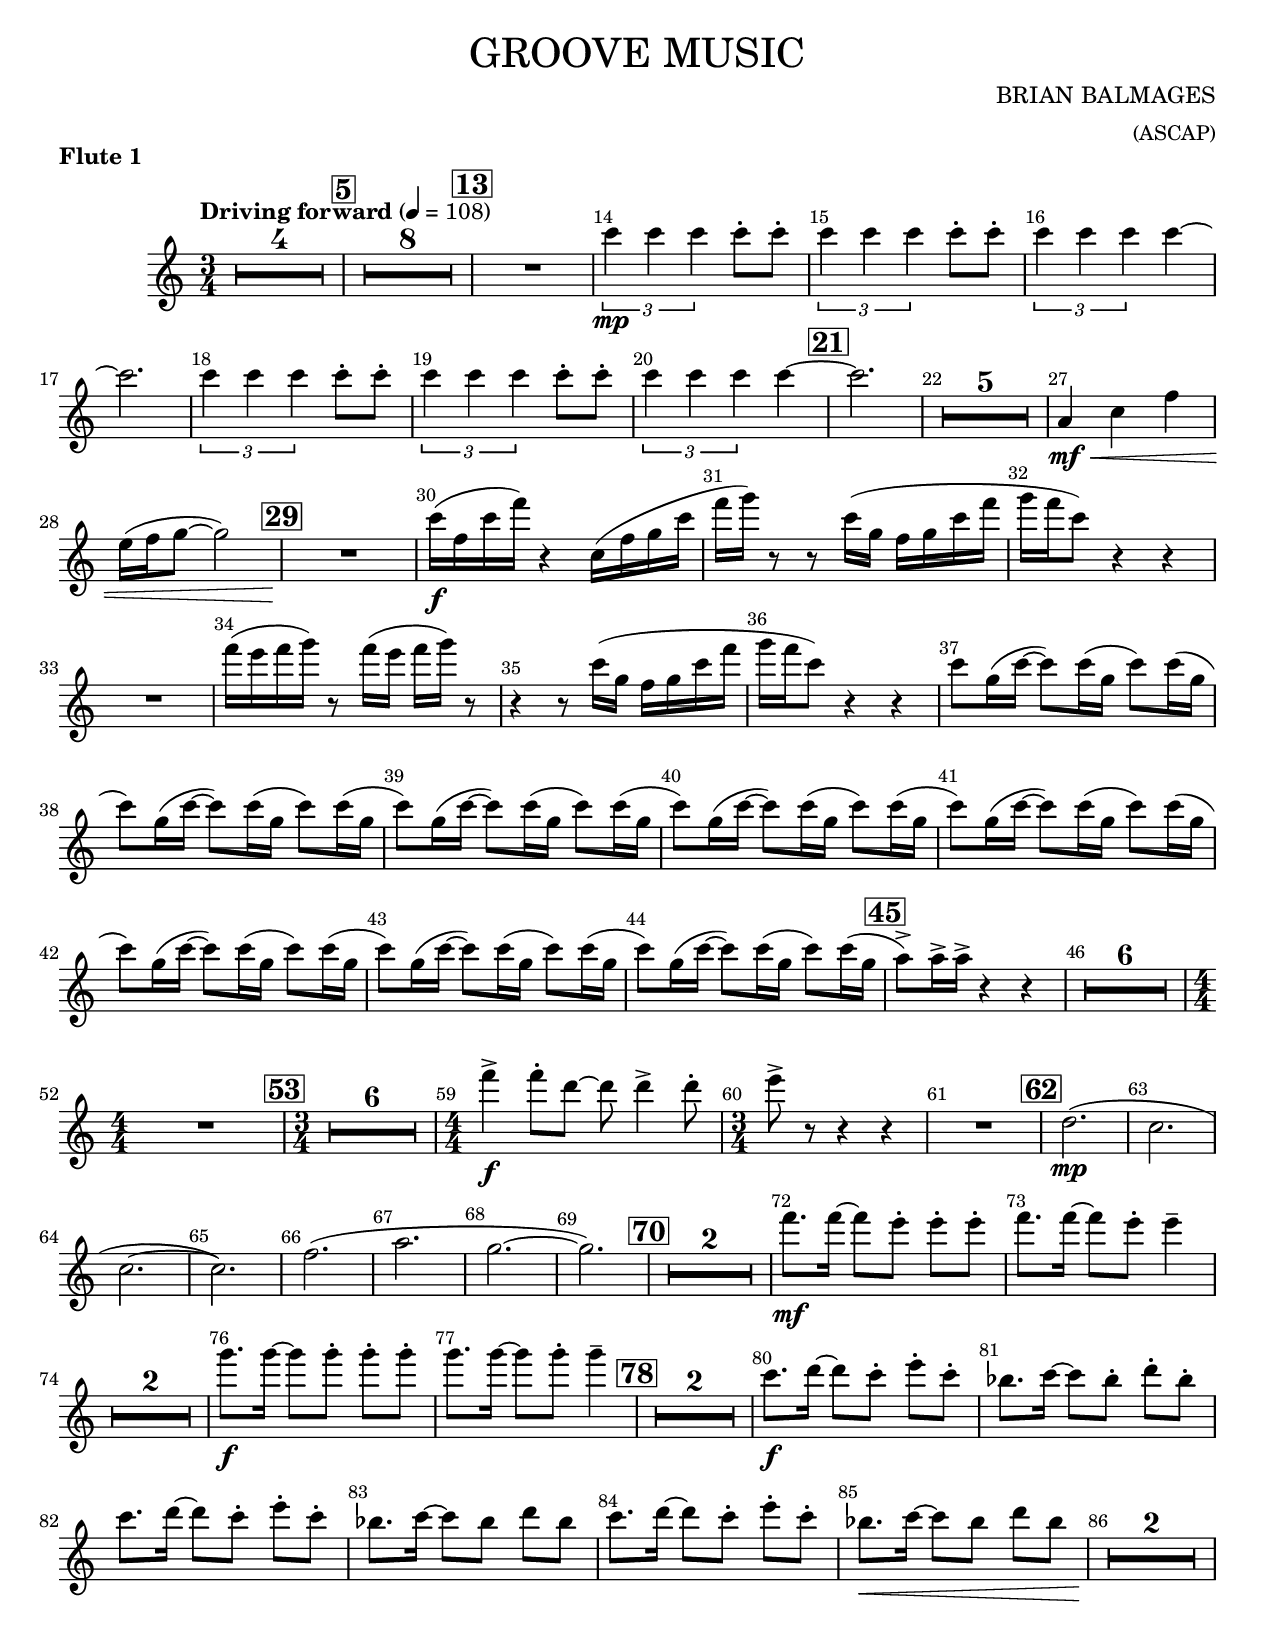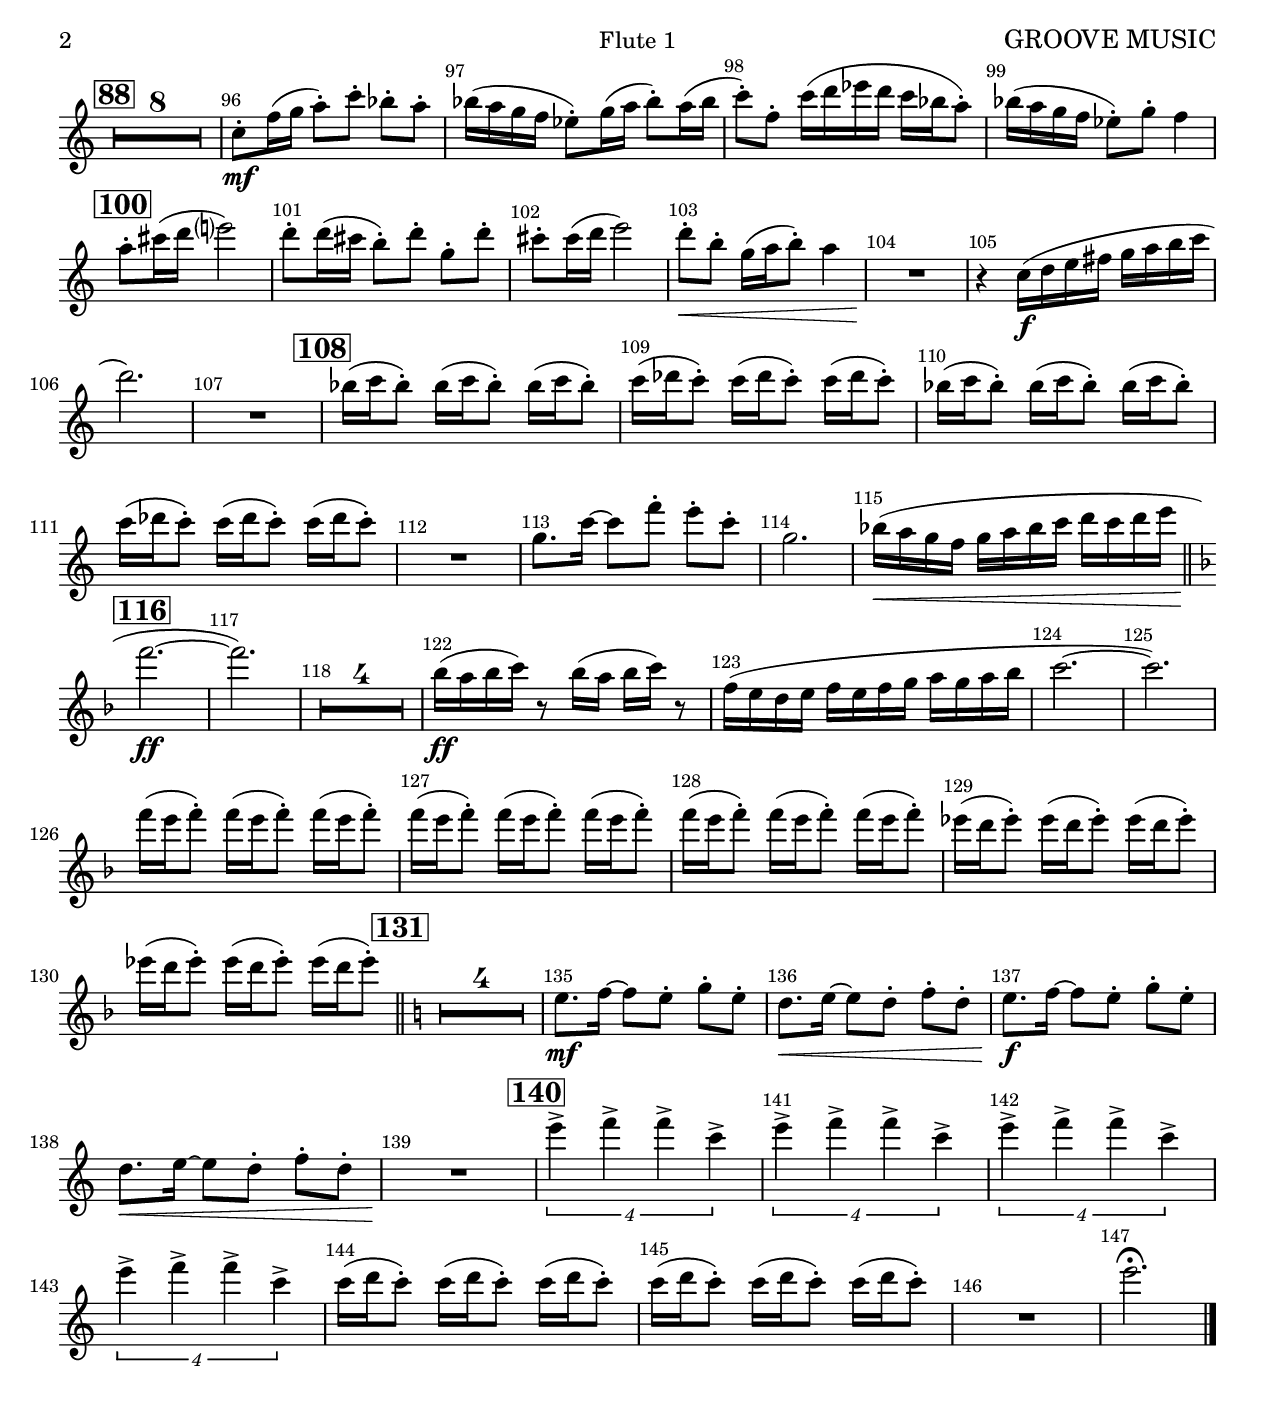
\version "2.18.2"
\language "english"

\version "2.18.2"
\language "english"

\header {
  title = \markup { \normal-text \larger "GROOVE MUSIC" }
  composer = \markup \right-column {
    "BRIAN BALMAGES"
    \smaller "(ASCAP)"
  }
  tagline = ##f
}

\paper {
  #(set-paper-size "ansi a")
  oddHeaderMarkup = \markup \fill-line {
    \on-the-fly #print-page-number-check-first
    \fromproperty #'header:title
    \on-the-fly #print-page-number-check-first
    \fromproperty #'header:part
    \on-the-fly #print-page-number-check-first
    \fromproperty #'page:page-number-string
  }
  evenHeaderMarkup = \markup \fill-line {
    \on-the-fly #print-page-number-check-first
    \fromproperty #'page:page-number-string
    \on-the-fly #print-page-number-check-first
    \fromproperty #'header:part
    \fromproperty #'header:title
  }
}

rehearsalMark = {
  \once \override Score.BarNumber.break-visibility = ##(#f #f #f)
  \mark \default
}

scoreOutline = {
  \compressFullBarRests
  \override MultiMeasureRest.expand-limit = #1
  \set Score.markFormatter = #format-mark-box-barnumbers
  \override Score.BarNumber.break-visibility = #end-of-line-invisible
  \context Score \applyContext #(set-bar-number-visibility 1)
  \numericTimeSignature

  \overrideTimeSignatureSettings 3/4 1/4 #'(1 1 1) #'()

  \time 3/4
  \tempo "Driving forward" 4 = 108
  s2.*4

  %%% m. 5 %%%
  \rehearsalMark
  | s2.*8

  %%% m. 13 %%%
  \rehearsalMark
  | s2.*8

  %%% m. 21 %%%
  \rehearsalMark
  | s2.*8

  %%% m. 29 %%%
  \rehearsalMark
  | s2.*16

  %%% m. 45 %%%
  \rehearsalMark
  | s2.*7

  % m. 52
  \time 4/4
  | s1*1

  %%% m. 53 %%%
  \time 3/4
  \rehearsalMark
  | s2.*6

  % m. 59
  \time 4/4
  | s1*1

  % m. 60
  \time 3/4
  | s2.*2

  %%% m. 62 %%%
  \rehearsalMark
  | s2.*8

  %%% m. 70 %%%
  \rehearsalMark
  | s2.*8

  %%% m. 78 %%%
  \rehearsalMark
  | s2.*10

  %%% m. 88 %%%
  \rehearsalMark
  | s2.*12

  %%% m. 100 %%%
  \rehearsalMark
  | s2.*8

  %%% m. 108 %%%
  \rehearsalMark
  | s2.*8

  %%% m. 116 %%%
  \key f \major
  \bar "||"
  \rehearsalMark
  | s2.*15

  %%% m. 131 %%%
  \key c \major
  \bar "||"
  \rehearsalMark
  | s2.*9

  %%% m. 140 %%%
  \rehearsalMark
  | s2.*7

  % m. 147
  | s2.*1\fermata

  \bar "|."
}


\header {
  part = "Flute 1"
  piece = \markup { \bold $part }
}

partFluteOne = \relative c'''{
  % m. 1, 2, 3, 4, 5, 6, 7, 8, 9, 10, 11, 12, 13
  R2.*13
  |
  % m. 14
  \tuplet 3/2 { c4\mp c4
    c4 }
  c8-. c8-.
  |
  % m. 15
  \tuplet 3/2 { c4 c4
    c4 }
  c8-. c8-.
  |
  % m. 16
  \tuplet 3/2 { c4 c4
    c4 }
  c4~
  |
  % m. 17
  c2.


  |
  % m. 18
  \tuplet 3/2 { c4 c4
    c4 }
  c8-. c8-.
  |
  % m. 19
  \tuplet 3/2 { c4 c4
    c4 }
  c8-. c8-.
  |
  % m. 20
  \tuplet 3/2 { c4 c4
    c4 }
  c4~
  |
  % m. 21
  c2.


  |
  % m. 22, 23, 24, 25, 26
  R2.*5
  |
  % m. 27
  a,4\mf\<
  c4
  f4
  |
  % m. 28
  e16( f16 g8~
  g2)

  |
  % m. 29
  R2.*1\!


  |
  % m. 30
  c16(\f f,16 c'16 f16)
  r4
  c,16( f16 g16 c16
  |
  % m. 31
  f16 g16) r8
  r8 c,16( g16
  f16 g16 c16 f16
  |
  % m. 32
  g16 f16 c8)
  r4
  r4
  |
  % m. 33
  R2.*1


  |
  % m. 34
  f16( e16 f16 g16)
  r8 f16( e16
  f16 g16) r8
  |
  % m. 35
  r4
  r8 c,16( g16
  f16 g16 c16 f16
  |
  % m. 36
  g16 f16 c8)
  r4
  r4
  |
  % m. 37
  c8 g16( c16~
  c8) c16( g16
  c8) c16( g16
  |
  % m. 38
  c8) g16( c16~
  c8) c16( g16
  c8) c16( g16
  |
  % m. 39
  c8) g16( c16~
  c8) c16( g16
  c8) c16( g16
  |
  % m. 40
  c8) g16( c16~
  c8) c16( g16
  c8) c16( g16
  |
  % m. 41
  c8) g16( c16~
  c8) c16( g16
  c8) c16( g16
  |
  % m. 42
  c8) g16( c16~
  c8) c16( g16
  c8) c16( g16
  |
  % m. 43
  c8) g16( c16~
  c8) c16( g16
  c8) c16( g16
  |
  % m. 44
  c8) g16( c16~
  c8) c16( g16
  c8) c16( g16
  |
  % m. 45
  a8->) a16-> a16->
  r4
  r4
  |
  % m. 46, 47, 48, 49, 50, 51
  R2.*6
  |
  % m. 52
  R1*1



  |
  % m. 53, 54, 55, 56, 57, 58
  R2.*6
  |
  % m. 59
  f'4->\f
  f8-. d8~
  d8 d4->
    d8-.
  |
  % m. 60
  e8-> r8
  r4
  r4
  |
  % m. 61
  R2.*1


  |
  % m. 62
  d,2.(\mp


  |
  % m. 63
  c2.


  |
  % m. 64
  c2.~


  |
  % m. 65
  c2.)


  |
  % m. 66
  f2.(


  |
  % m. 67
  a2.


  |
  % m. 68
  g2.~


  |
  % m. 69
  g2.)


  |
  % m. 70, 71
  R2.*2
  |
  % m. 72
  f'8.\mf f16~
  f8 e8-.
  e8-. e8-.
  |
  % m. 73
  f8. f16~
  f8 e8-.
  e4--
  |
  % m. 74, 75
  R2.*2
  |
  % m. 76
  g8.\f g16~
  g8 g8-.
  g8-. g8-.
  |
  % m. 77
  g8. g16~
  g8 g8-.
  g4--
  |
  % m. 78, 79
  R2.*2
  |
  % m. 80
  c,8.\f d16~
  d8 c8-.
  e8-. c8-.
  |
  % m. 81
  bf8. c16~
  c8 bf8-.
  d8-. bf8-.
  |
  % m. 82
  c8. d16~
  d8 c8-.
  e8-. c8-.
  |
  % m. 83
  bf8. c16~
  c8 bf8
  d8 bf8
  |
  % m. 84
  c8. d16~
  d8 c8-.
  e8-. c8-.
  |
  % m. 85
  bf8.\< c16~
  c8 bf8
  d8 bf8
  |
  % m. 86, 87
  R2.*2\!\pageBreak
  |
  % m. 88, 89, 90, 91, 92, 93, 94, 95
  R2.*8
  |
  % m. 96
  c,8-.\mf f16( g16
  a8-.) c8-.
  bf8-. a8-.
  |
  % m. 97
  bf16( a16 g16 f16
  ef8-.) g16( a16
  bf8-.) a16( bf16
  |
  % m. 98
  c8-.) f,8-.
  c'16( d16 ef16 d16
  c16 bf16 a8-.)
  |
  % m. 99
  bf16( a16 g16 f16
  ef8-.) g8-.
  f4
  |
  % m. 100
  a8-. cs16( d16
  e?2)

  |
  % m. 101
  d8-. d16( cs16
  b8-.) d8-.
  g,8-. d'8-.
  |
  % m. 102
  cs8-. cs16( d16
  e2)

  |
  % m. 103
  d8-.\< b8-.
  g16( a16 b8-.)
  a4
  |
  % m. 104
  R2.*1\!


  |
  % m. 105
  r4
  c,16(\f d16 e16 fs16
  g16 a16 b16 c16
  |
  % m. 106
  d2.)


  |
  % m. 107
  R2.*1


  |
  % m. 108
  bf16( c16 bf8-.)
  bf16( c16 bf8-.)
  bf16( c16 bf8-.)
  |
  % m. 109
  c16( df16 c8-.)
  c16( df16 c8-.)
  c16( df16 c8-.)
  |
  % m. 110
  bf16( c16 bf8-.)
  bf16( c16 bf8-.)
  bf16( c16 bf8-.)
  |
  % m. 111
  c16( df16 c8-.)
  c16( df16 c8-.)
  c16( df16 c8-.)
  |
  % m. 112
  R2.*1


  |
  % m. 113
  g8. c16~
  c8 f8-.
  e8-. c8-.
  |
  % m. 114
  g2.


  |
  % m. 115
  bf16(\< a16 g16 f16
  g16 a16 bf16 c16
  d16 c16 d16 e16
  |
  % m. 116
  f2.~\ff


  |
  % m. 117
  f2.)


  |
  % m. 118, 119, 120, 121
  R2.*4
  |
  % m. 122
  bf,16(\ff a16 bf16 c16)
  r8 bf16( a16
  bf16 c16) r8
  |
  % m. 123
  f,16( e16 d16 e16
  f16 e16 f16 g16
  a16 g16 a16 bf16
  |
  % m. 124
  c2.~


  |
  % m. 125
  c2.)


  |
  % m. 126
  f16( e16 f8-.)
  f16( e16 f8-.)
  f16( e16 f8-.)
  |
  % m. 127
  f16( e16 f8-.)
  f16( e16 f8-.)
  f16( e16 f8-.)
  |
  % m. 128
  f16( e16 f8-.)
  f16( e16 f8-.)
  f16( e16 f8-.)
  |
  % m. 129
  ef16( d16 ef8-.)
  ef16( d16 ef8-.)
  ef16( d16 ef8-.)
  |
  % m. 130
  ef16( d16 ef8-.)
  ef16( d16 ef8-.)
  ef16( d16 ef8-.)
  |
  % m. 131, 132, 133, 134
  R2.*4
  |
  % m. 135
  e,8.\mf f16~
  f8 e8-.
  g8-. e8-.
  |
  % m. 136
  d8.\< e16~
  e8 d8-.
  f8-. d8-.
  |
  % m. 137
  e8.\f f16~
  f8 e8-.
  g8-. e8-.
  |
  % m. 138
  d8.\< e16~
  e8 d8-.
  f8-. d8-.
  |
  % m. 139
  R2.*1\!


  |
  % m. 140
  \tuplet 4/3 { e'4-> f4->
    f4->
    c4-> }
  |
  % m. 141
  \tuplet 4/3 { e4-> f4->
    f4->
    c4-> }
  |
  % m. 142
  \tuplet 4/3 { e4-> f4->
    f4->
    c4-> }
  |
  % m. 143
  \tuplet 4/3 { e4-> f4->
    f4->
    c4-> }
  |
  % m. 144
  c16( d16 c8-.)
  c16( d16 c8-.)
  c16( d16 c8-.)
  |
  % m. 145
  c16( d16 c8-.)
  c16( d16 c8-.)
  c16( d16 c8-.)
  |
  % m. 146
  R2.*1


  |
  % m. 147
  e2.


}

\new Voice {
  << \scoreOutline \partFluteOne >>
}
